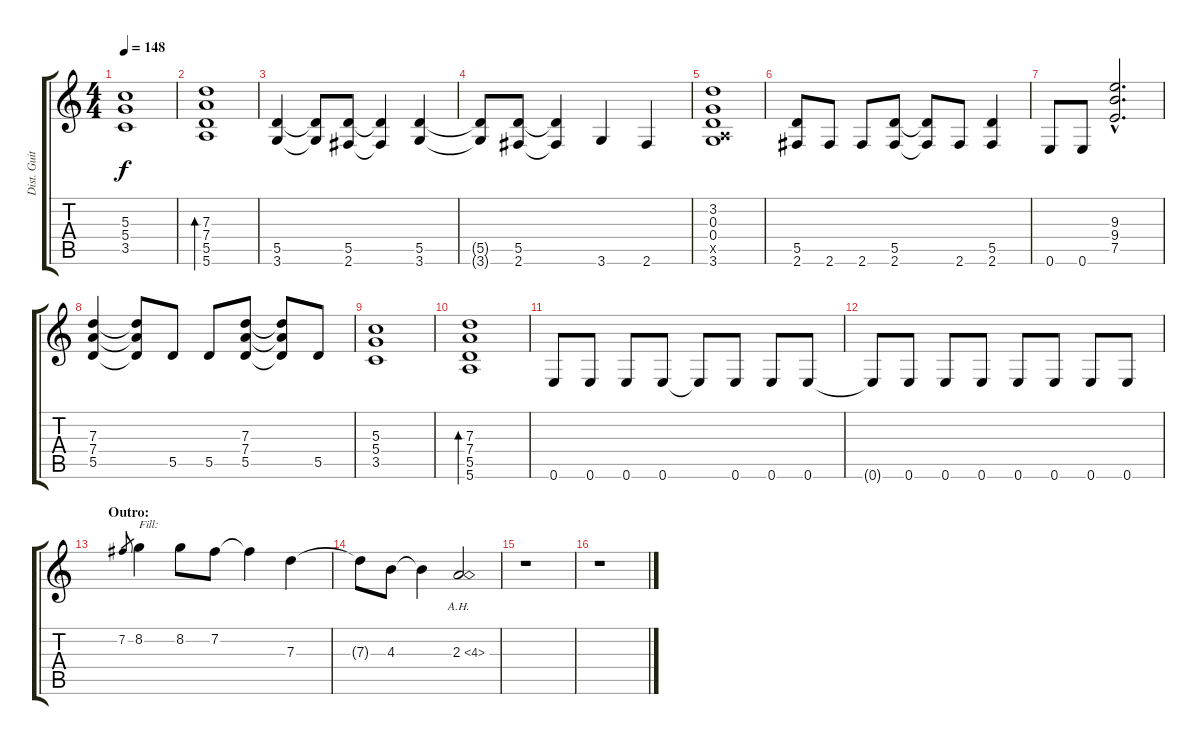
\track ("Dist. Guitar 1" "Dist. Guit") {instrument overdrivenguitar}
\staff {score tabs}
\tuning (E4 B3 G3 D3 A2 E2) {hide}
\ts (4 4)
\tempo 148
\clef g2
\ks c
(5.3 5.4 3.5).1{dy f} |
(7.3 7.4 5.5 5.6).1{bd 240} |
(5.5 3.6).4 (5.5{t} 3.6{t}).8 (5.5 2.6).8 (5.5{t} 2.6{t}).4 (5.5 3.6).4 |
(5.5{t} 3.6{t}).8 (5.5 2.6).8 (5.5{t} 2.6{t}).4 3.6.4 2.6.4 |
(3.2 0.3 0.4 0.5{x} 3.6).1 |
(5.5 2.6).8 2.6.8 2.6.8 (5.5 2.6).8 (5.5{t} 2.6{t}).8 2.6.8 (5.5 2.6).4 |
0.6.8 0.6.8 (9.3{hac} 9.4{hac} 7.5{hac}).2{d} |
(7.3 7.4 5.5).4 (7.3{t} 7.4{t} 5.5{t}).8 5.5.8 5.5.8 (7.3 7.4 5.5).8 (7.3{t} 7.4{t} 5.5{t}).8 5.5.8 |
(5.3 5.4 3.5).1 |
(7.3 7.4 5.5 5.6).1{bd 240} |
0.6.8 0.6.8 0.6.8 0.6.8 0.6{t}.8 0.6.8 0.6.8 0.6.8 |
0.6{t}.8 0.6.8 0.6.8 0.6.8 0.6.8 0.6.8 0.6.8 0.6.8 |
\section ("" "Outro:")
7.2.8{gr} 8.2.4{txt "Fill:"} 8.2.8 7.2.8 7.2{t}.4 7.3.4 |
7.3{t}.8 4.3.8 4.3{t}.4 2.3{ah 2}.2 |
r.1 |
r.1
